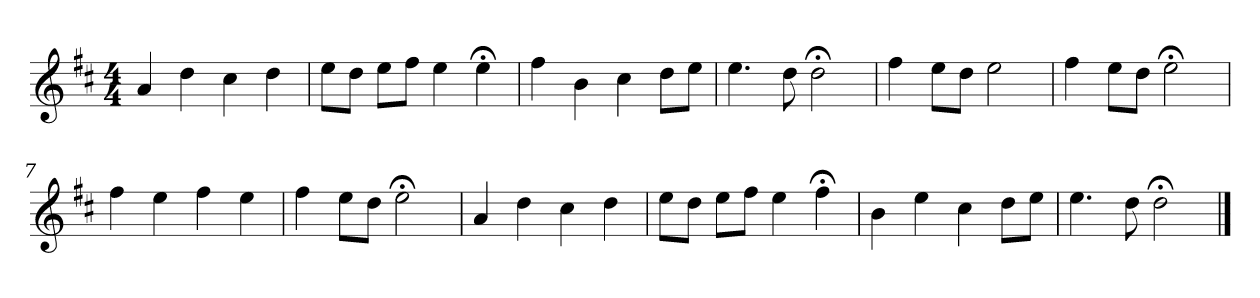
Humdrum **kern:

**kern
*part1
*staff1
*k[f#c#]
*D:
*M4/4
*MM120
=1
4a
4dd
4cc#
4dd
=2
8eeL
8ddJ
8eeL
8ff#J
4ee
4ee;<
=3
4ff#
4b
4cc#
8ddL
8eeJ
=4
4.ee
8dd
2dd;<
=5
4ff#
8eeL
8ddJ
2ee
=6
4ff#
8eeL
8ddJ
2ee;<
=7
4ff#
4ee
4ff#
4ee
=8
4ff#
8eeL
8ddJ
2ee;<
=9
4a
4dd
4cc#
4dd
=10
8eeL
8ddJ
8eeL
8ff#J
4ee
4ff#;<
=11
4b
4ee
4cc#
8ddL
8eeJ
=12
4.ee
8dd
2dd;<
==
*-
